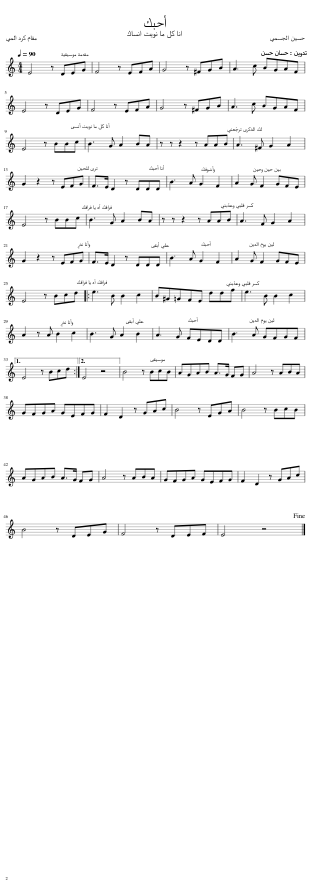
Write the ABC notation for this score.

X:1
L:1/8
Q:1/4=90
M:4/4
I:linebreak $
K:C
V:1 treble
V:1
 E4 z DEG | F4 z EFA | G4 z ^FGB | A3 c BGAF |$ E4 z DEG | %5
 F4 z EFA | G4 z ^FGB | A3 c BGAF |$ E4 z BBc | B3 G A2 BA | %10
 z z z2 z AAB | A3 ^F G2 A2 |$ G2 z2 z EFG | F>E D2 z DDD | B3 A G2 F2 | %15
 A2 G F2 GFE |$ E4 z BBc | B3 G A2 BA | z z z2 z AAB | A3 F G2 A2 |$ %20
 G2 z2 z EFG | F>E D2 z DDD | B3 A G2 F2 | A2 G F2 GFE |$ E4 z Bcd |: %25
 e3 B B2 c2 | B^G=GFE ddf | e3 B B2 c2 |$ A2 z A B2 c2 | B3 G A2 B2 | %30
 A3 G FEDD | B3 A GFGF |1$ E4 z Bcd :|2 E4 z4 || B4 z BcB | %35
 AGAB A>G FG | A4 z ABA |$ GFGA GEFG | F2 D2 z GAc | B4 z EGA | %40
 B4 z BcB |$ AGAB A>G FG | A4 z ABA | GFGA GEFG | F2 D2 z GAc |$ %45
 B4 z DEG | F4 z DEF | E4 z4!fine! |] %48
